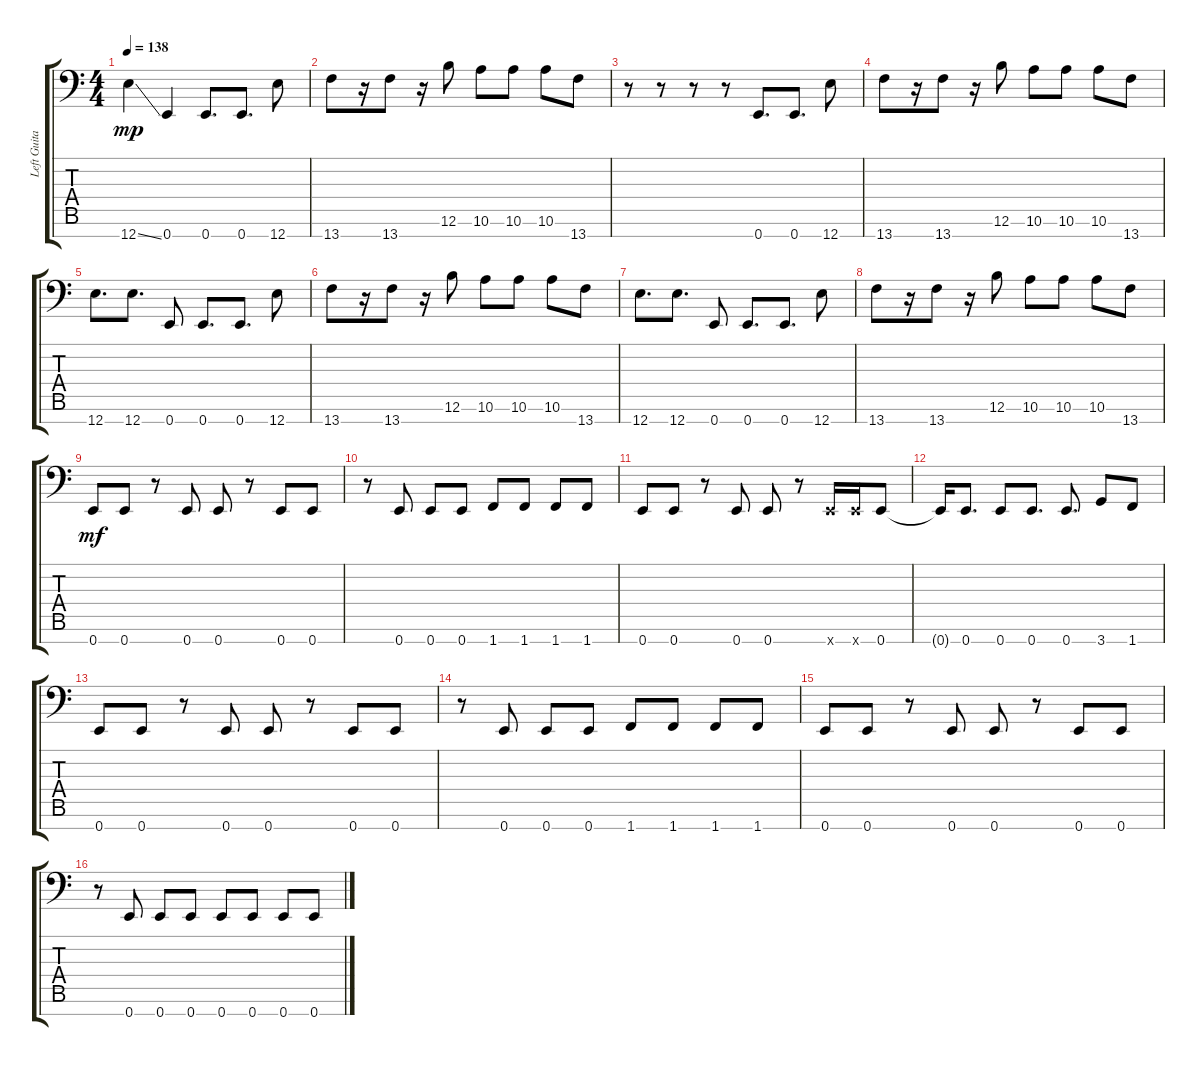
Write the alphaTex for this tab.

\track ("Left Guitar" "Left Guita") {instrument distortionguitar}
\staff {score tabs}
\tuning (B3 Gb3 Db3 A2 E2 B1 E1) {hide}
\ts (4 4)
\tempo 138
\clef f4
\ks c
12.7{ss}.4{dy mp} 0.7.4 0.7.8{d} 0.7.8{d} 12.7.8 |
13.7.8 r.16 13.7.8 r.16 12.6.8 10.6.8 10.6.8 10.6.8 13.7.8 |
r.8 r.8 r.8 r.8 0.7.8{d} 0.7.8{d} 12.7.8 |
13.7.8 r.16 13.7.8 r.16 12.6.8 10.6.8 10.6.8 10.6.8 13.7.8 |
12.7.8{d} 12.7.8{d} 0.7.8 0.7.8{d} 0.7.8{d} 12.7.8 |
13.7.8 r.16 13.7.8 r.16 12.6.8 10.6.8 10.6.8 10.6.8 13.7.8 |
12.7.8{d} 12.7.8{d} 0.7.8 0.7.8{d} 0.7.8{d} 12.7.8 |
13.7.8 r.16 13.7.8 r.16 12.6.8 10.6.8 10.6.8 10.6.8 13.7.8 |
0.7.8{dy mf} 0.7.8 r.8 0.7.8 0.7.8 r.8 0.7.8 0.7.8 |
r.8 0.7.8 0.7.8 0.7.8 1.7.8 1.7.8 1.7.8 1.7.8 |
0.7.8 0.7.8 r.8 0.7.8 0.7.8 r.8 0.7{x}.16 0.7{x}.16 0.7.8 |
0.7{t}.16 0.7.8{d} 0.7.8 0.7.8{d} 0.7.8{d} 3.7.8 1.7.8 |
0.7.8 0.7.8 r.8 0.7.8 0.7.8 r.8 0.7.8 0.7.8 |
r.8 0.7.8 0.7.8 0.7.8 1.7.8 1.7.8 1.7.8 1.7.8 |
0.7.8 0.7.8 r.8 0.7.8 0.7.8 r.8 0.7.8 0.7.8 |
r.8 0.7.8 0.7.8 0.7.8 0.7.8 0.7.8 0.7.8 0.7.8
